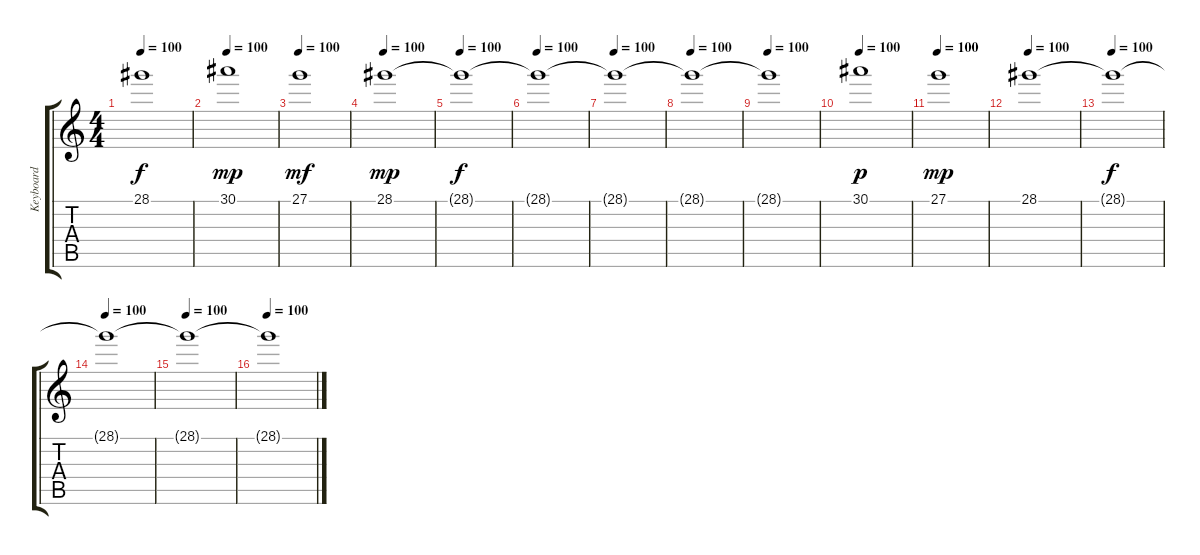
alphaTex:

\track ("Keyboard" "Keyboard") {instrument stringensemble1}
\staff {score tabs}
\tuning (E4 B3 G3 D3 A2 E2) {hide}
\ts (4 4)
\tempo 100
\clef g2
\ks c
28.1{t}.1{dy f} |
\tempo 100
30.1.1{dy mp} |
\tempo 100
27.1.1{dy mf} |
\tempo 100
28.1.1{dy mp volume 11 balance 11 instrument stringensemble1} |
\tempo 100
28.1{t}.1{dy f} |
\tempo 100
28.1{t}.1{volume 4} |
\tempo 100
28.1{t}.1 |
\tempo 100
28.1{t}.1{volume 11} |
\tempo 100
28.1{t}.1 |
\tempo 100
30.1.1{dy p} |
\tempo 100
27.1.1{dy mp} |
\tempo 100
28.1.1{volume 11 balance 11 instrument stringensemble1} |
\tempo 100
28.1{t}.1{dy f} |
\tempo 100
28.1{t}.1{volume 4} |
\tempo 100
28.1{t}.1 |
\tempo 100
28.1{t}.1{volume 11}
